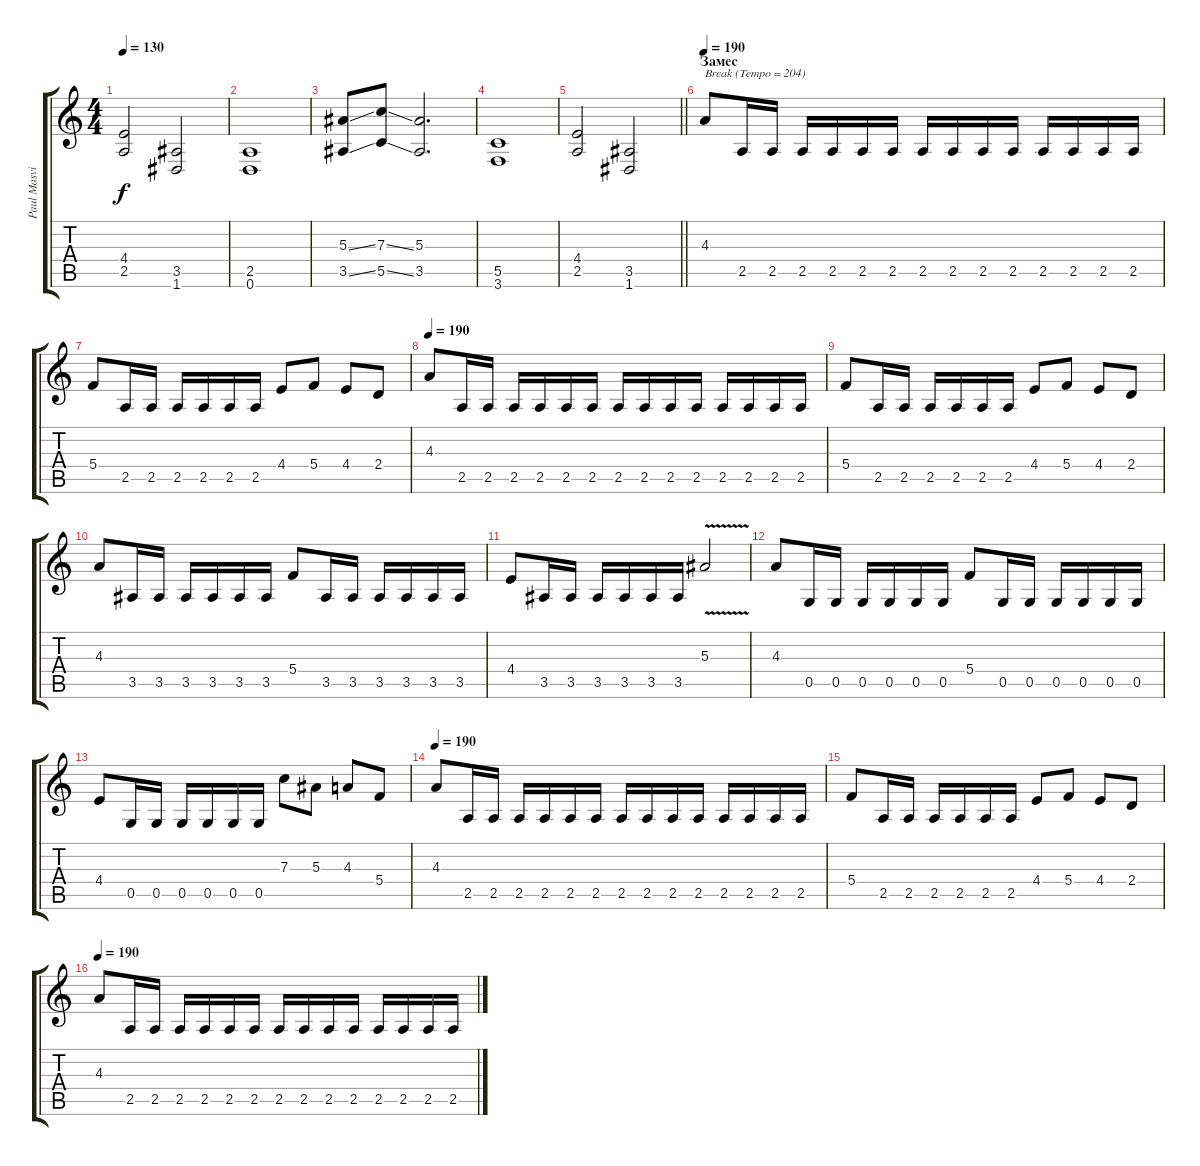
\track ("Paul Masvidal" "Paul Masvi") {instrument distortionguitar}
\staff {score tabs}
\tuning (D4 A3 F3 C3 G2 D2) {hide}
\ts (4 4)
\tempo 130
\clef g2
\ks c
(4.4 2.5).2{dy f} (3.5 1.6).2 |
(2.5 0.6).1 |
(5.3{ss} 3.5{ss}).8 (7.3{ss} 5.5{ss}).8 (5.3 3.5).2{d} |
(5.5 3.6).1 |
\barLineRight lightlight
(4.4 2.5).2 (3.5 1.6).2 |
\section ("" "Замес")
\tempo 190
4.3.8{txt "Break (Tempo = 204)"} 2.5.16 2.5.16 2.5.16 2.5.16 2.5.16 2.5.16 2.5.16 2.5.16 2.5.16 2.5.16 2.5.16 2.5.16 2.5.16 2.5.16 |
5.4.8 2.5.16 2.5.16 2.5.16 2.5.16 2.5.16 2.5.16 4.4.8 5.4.8 4.4.8 2.4.8 |
\tempo 190
4.3.8 2.5.16 2.5.16 2.5.16 2.5.16 2.5.16 2.5.16 2.5.16 2.5.16 2.5.16 2.5.16 2.5.16 2.5.16 2.5.16 2.5.16 |
5.4.8 2.5.16 2.5.16 2.5.16 2.5.16 2.5.16 2.5.16 4.4.8 5.4.8 4.4.8 2.4.8 |
4.3.8 3.5.16 3.5.16 3.5.16 3.5.16 3.5.16 3.5.16 5.4.8 3.5.16 3.5.16 3.5.16 3.5.16 3.5.16 3.5.16 |
4.4.8 3.5.16 3.5.16 3.5.16 3.5.16 3.5.16 3.5.16 5.3{v}.2 |
4.3.8 0.5.16 0.5.16 0.5.16 0.5.16 0.5.16 0.5.16 5.4.8 0.5.16 0.5.16 0.5.16 0.5.16 0.5.16 0.5.16 |
4.4.8 0.5.16 0.5.16 0.5.16 0.5.16 0.5.16 0.5.16 7.3.8 5.3.8 4.3.8 5.4.8 |
\tempo 190
4.3.8 2.5.16 2.5.16 2.5.16 2.5.16 2.5.16 2.5.16 2.5.16 2.5.16 2.5.16 2.5.16 2.5.16 2.5.16 2.5.16 2.5.16 |
5.4.8 2.5.16 2.5.16 2.5.16 2.5.16 2.5.16 2.5.16 4.4.8 5.4.8 4.4.8 2.4.8 |
\tempo 190
4.3.8 2.5.16 2.5.16 2.5.16 2.5.16 2.5.16 2.5.16 2.5.16 2.5.16 2.5.16 2.5.16 2.5.16 2.5.16 2.5.16 2.5.16
